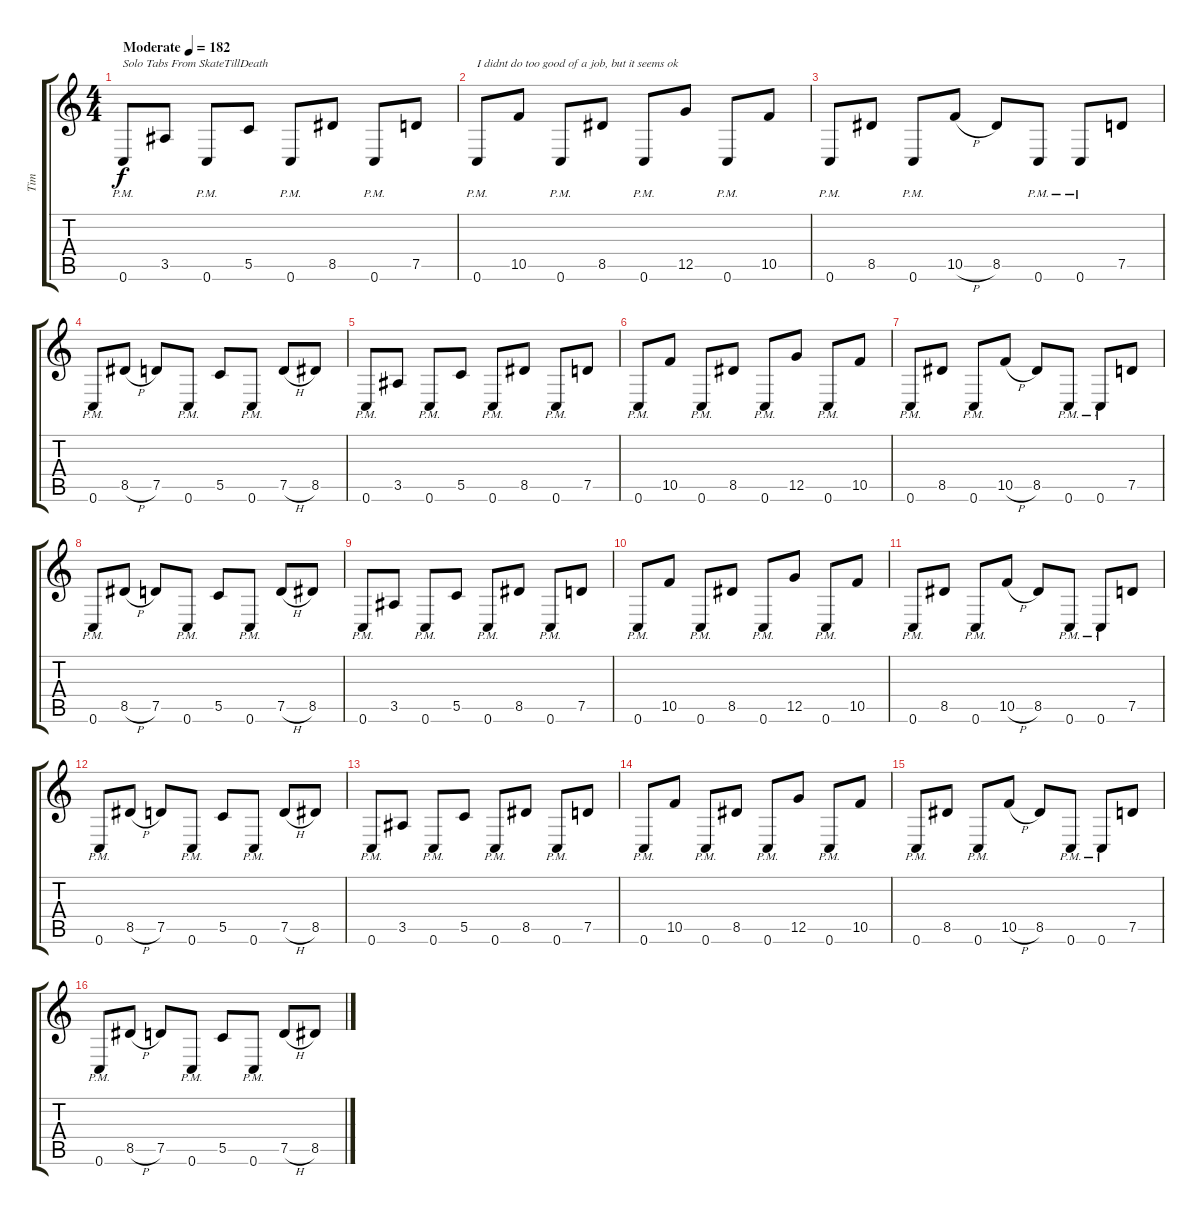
\track ("Tim" "Tim") {instrument distortionguitar}
\staff {score tabs}
\tuning (D4 A3 F3 C3 G2 C2) {hide}
\ts (4 4)
\section ("" "")
\tempo (182 "Moderate")
\clef g2
\ks c
0.6{pm}.8{txt "Solo Tabs From SkateTillDeath" dy f instrument distortionguitar} 3.5.8 0.6{pm}.8 5.5.8 0.6{pm}.8 8.5.8 0.6{pm}.8 7.5.8 |
0.6{pm}.8{txt "I didnt do too good of a job, but it seems ok"} 10.5.8 0.6{pm}.8 8.5.8 0.6{pm}.8 12.5.8 0.6{pm}.8 10.5.8 |
0.6{pm}.8 8.5.8 0.6{pm}.8 10.5{h}.8 8.5.8 0.6{pm}.8 0.6{pm}.8 7.5.8 |
0.6{pm}.8 8.5{h}.8 7.5.8 0.6{pm}.8 5.5.8 0.6{pm}.8 7.5{h}.8 8.5.8 |
0.6{pm}.8 3.5.8 0.6{pm}.8 5.5.8 0.6{pm}.8 8.5.8 0.6{pm}.8 7.5.8 |
0.6{pm}.8 10.5.8 0.6{pm}.8 8.5.8 0.6{pm}.8 12.5.8 0.6{pm}.8 10.5.8 |
0.6{pm}.8 8.5.8 0.6{pm}.8 10.5{h}.8 8.5.8 0.6{pm}.8 0.6{pm}.8 7.5.8 |
0.6{pm}.8 8.5{h}.8 7.5.8 0.6{pm}.8 5.5.8 0.6{pm}.8 7.5{h}.8 8.5.8 |
0.6{pm}.8 3.5.8 0.6{pm}.8 5.5.8 0.6{pm}.8 8.5.8 0.6{pm}.8 7.5.8 |
0.6{pm}.8 10.5.8 0.6{pm}.8 8.5.8 0.6{pm}.8 12.5.8 0.6{pm}.8 10.5.8 |
0.6{pm}.8 8.5.8 0.6{pm}.8 10.5{h}.8 8.5.8 0.6{pm}.8 0.6{pm}.8 7.5.8 |
0.6{pm}.8 8.5{h}.8 7.5.8 0.6{pm}.8 5.5.8 0.6{pm}.8 7.5{h}.8 8.5.8 |
0.6{pm}.8 3.5.8 0.6{pm}.8 5.5.8 0.6{pm}.8 8.5.8 0.6{pm}.8 7.5.8 |
0.6{pm}.8 10.5.8 0.6{pm}.8 8.5.8 0.6{pm}.8 12.5.8 0.6{pm}.8 10.5.8 |
0.6{pm}.8 8.5.8 0.6{pm}.8 10.5{h}.8 8.5.8 0.6{pm}.8 0.6{pm}.8 7.5.8 |
0.6{pm}.8 8.5{h}.8 7.5.8 0.6{pm}.8 5.5.8 0.6{pm}.8 7.5{h}.8 8.5.8
